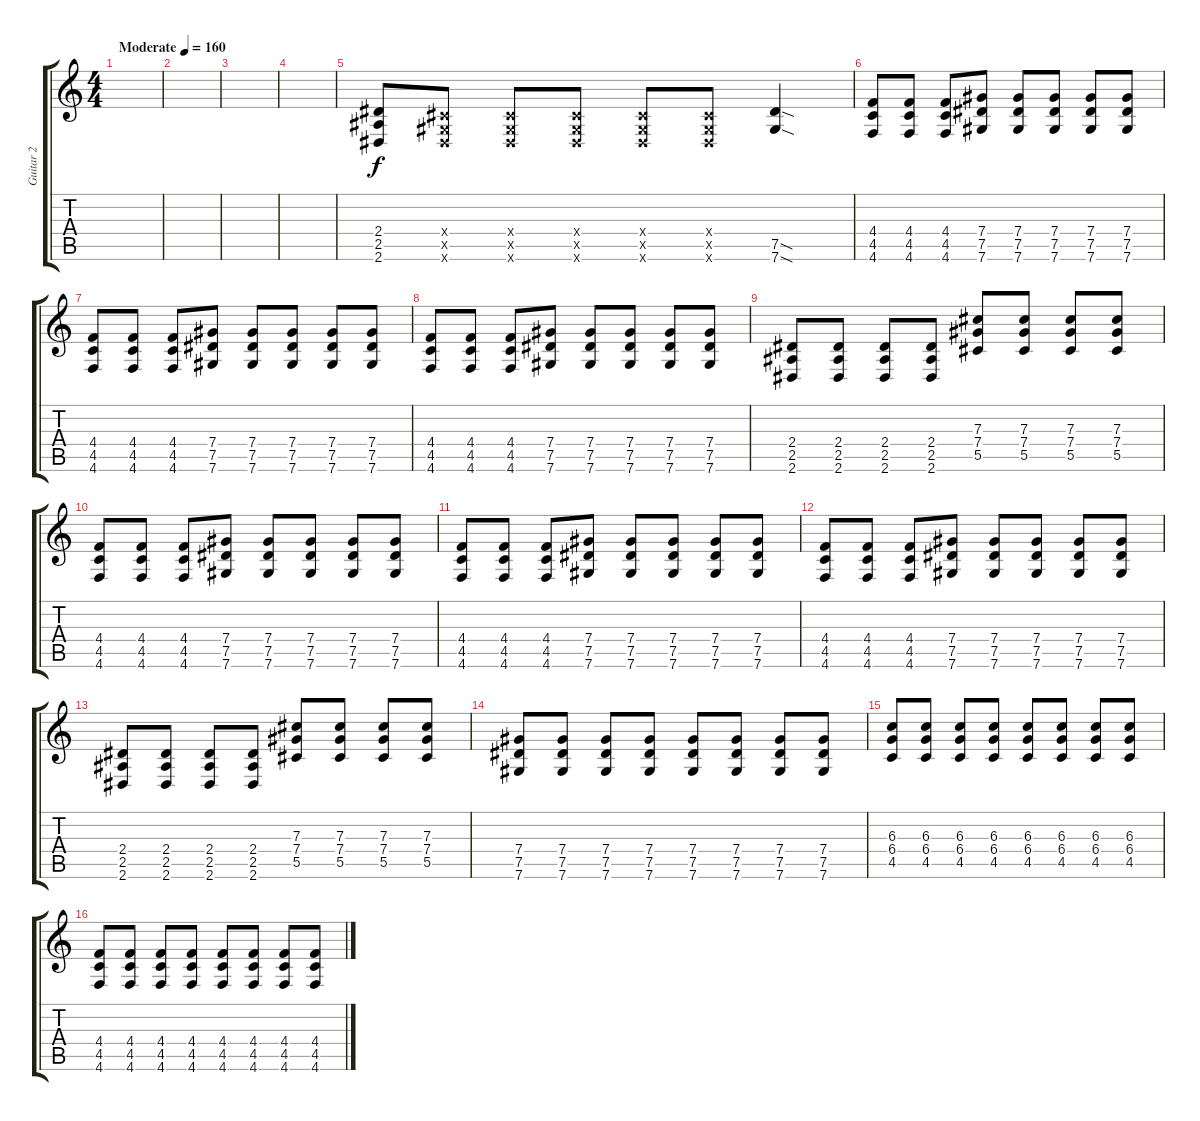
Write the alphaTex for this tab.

\track ("Guitar 2" "Guitar 2") {instrument overdrivenguitar}
\staff {score tabs}
\tuning (Eb4 Bb3 Gb3 Db3 Ab2 Db2) {hide}
\ts (4 4)
\tempo (160 "Moderate")
\clef g2
\ks c
|
|
|
|
(2.4 2.5 2.6).8 (0.4{x} 0.5{x} 2.6{x}).8 (0.4{x} 0.5{x} 2.6{x}).8 (0.4{x} 0.5{x} 2.6{x}).8 (0.4{x} 0.5{x} 2.6{x}).8 (0.4{x} 0.5{x} 2.6{x}).8 (7.5{sod} 7.6{sod}).4 |
(4.4 4.5 4.6).8 (4.4 4.5 4.6).8 (4.4 4.5 4.6).8 (7.4 7.5 7.6).8 (7.4 7.5 7.6).8 (7.4 7.5 7.6).8 (7.4 7.5 7.6).8 (7.4 7.5 7.6).8 |
(4.4 4.5 4.6).8 (4.4 4.5 4.6).8 (4.4 4.5 4.6).8 (7.4 7.5 7.6).8 (7.4 7.5 7.6).8 (7.4 7.5 7.6).8 (7.4 7.5 7.6).8 (7.4 7.5 7.6).8 |
(4.4 4.5 4.6).8 (4.4 4.5 4.6).8 (4.4 4.5 4.6).8 (7.4 7.5 7.6).8 (7.4 7.5 7.6).8 (7.4 7.5 7.6).8 (7.4 7.5 7.6).8 (7.4 7.5 7.6).8 |
(2.4 2.5 2.6).8 (2.4 2.5 2.6).8 (2.4 2.5 2.6).8 (2.4 2.5 2.6).8 (7.3 7.4 5.5).8 (7.3 7.4 5.5).8 (7.3 7.4 5.5).8 (7.3 7.4 5.5).8 |
(4.4 4.5 4.6).8 (4.4 4.5 4.6).8 (4.4 4.5 4.6).8 (7.4 7.5 7.6).8 (7.4 7.5 7.6).8 (7.4 7.5 7.6).8 (7.4 7.5 7.6).8 (7.4 7.5 7.6).8 |
(4.4 4.5 4.6).8 (4.4 4.5 4.6).8 (4.4 4.5 4.6).8 (7.4 7.5 7.6).8 (7.4 7.5 7.6).8 (7.4 7.5 7.6).8 (7.4 7.5 7.6).8 (7.4 7.5 7.6).8 |
(4.4 4.5 4.6).8 (4.4 4.5 4.6).8 (4.4 4.5 4.6).8 (7.4 7.5 7.6).8 (7.4 7.5 7.6).8 (7.4 7.5 7.6).8 (7.4 7.5 7.6).8 (7.4 7.5 7.6).8 |
(2.4 2.5 2.6).8 (2.4 2.5 2.6).8 (2.4 2.5 2.6).8 (2.4 2.5 2.6).8 (7.3 7.4 5.5).8 (7.3 7.4 5.5).8 (7.3 7.4 5.5).8 (7.3 7.4 5.5).8 |
(7.4 7.5 7.6).8 (7.4 7.5 7.6).8 (7.4 7.5 7.6).8 (7.4 7.5 7.6).8 (7.4 7.5 7.6).8 (7.4 7.5 7.6).8 (7.4 7.5 7.6).8 (7.4 7.5 7.6).8 |
(6.3 6.4 4.5).8 (6.3 6.4 4.5).8 (6.3 6.4 4.5).8 (6.3 6.4 4.5).8 (6.3 6.4 4.5).8 (6.3 6.4 4.5).8 (6.3 6.4 4.5).8 (6.3 6.4 4.5).8 |
(4.4 4.5 4.6).8 (4.4 4.5 4.6).8 (4.4 4.5 4.6).8 (4.4 4.5 4.6).8 (4.4 4.5 4.6).8 (4.4 4.5 4.6).8 (4.4 4.5 4.6).8 (4.4 4.5 4.6).8
